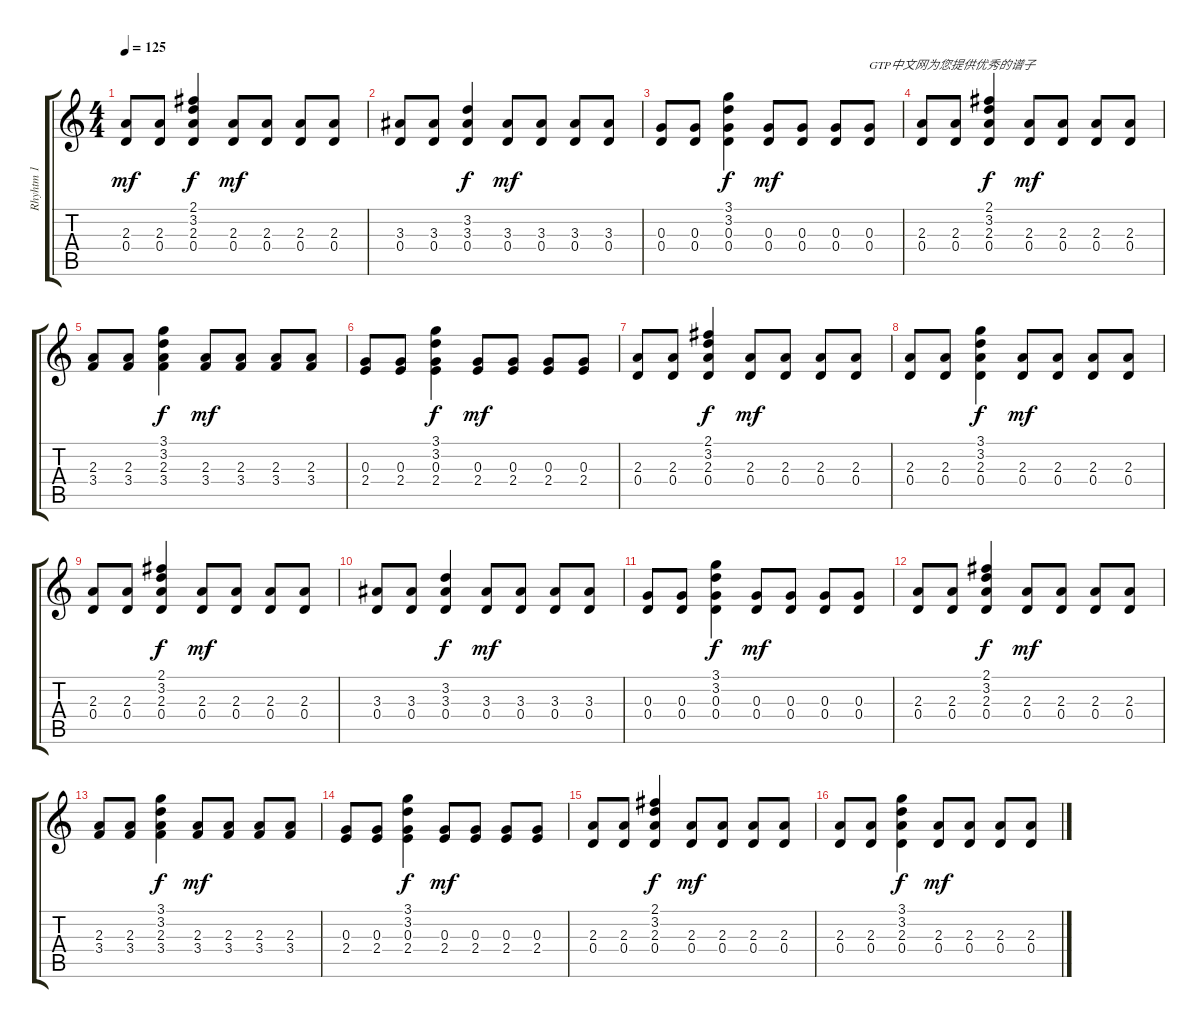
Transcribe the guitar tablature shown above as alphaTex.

\track ("Rhyhtm 1" "Rhyhtm 1") {instrument overdrivenguitar}
\staff {score tabs}
\tuning (E4 B3 G3 D3 A2 E2) {hide}
\ts (4 4)
\tempo 125
\clef g2
\ks c
(2.3 0.4).8{dy mf instrument overdrivenguitar} (2.3 0.4).8 (2.1 3.2 2.3 0.4).4{dy f} (2.3 0.4).8{dy mf} (2.3 0.4).8 (2.3 0.4).8 (2.3 0.4).8 |
(3.3 0.4).8 (3.3 0.4).8 (3.2 3.3 0.4).4{dy f} (3.3 0.4).8{dy mf} (3.3 0.4).8 (3.3 0.4).8 (3.3 0.4).8 |
(0.3 0.4).8 (0.3 0.4).8 (3.1 3.2 0.3 0.4).4{dy f} (0.3 0.4).8{dy mf} (0.3 0.4).8 (0.3 0.4).8 (0.3 0.4).8{txt "GTP中文网为您提供优秀的谱子"} |
(2.3 0.4).8 (2.3 0.4).8 (2.1 3.2 2.3 0.4).4{dy f} (2.3 0.4).8{dy mf} (2.3 0.4).8 (2.3 0.4).8 (2.3 0.4).8 |
(2.3 3.4).8 (2.3 3.4).8 (3.1 3.2 2.3 3.4).4{dy f} (2.3 3.4).8{dy mf} (2.3 3.4).8 (2.3 3.4).8 (2.3 3.4).8 |
(0.3 2.4).8 (0.3 2.4).8 (3.1 3.2 0.3 2.4).4{dy f} (0.3 2.4).8{dy mf} (0.3 2.4).8 (0.3 2.4).8 (0.3 2.4).8 |
(2.3 0.4).8 (2.3 0.4).8 (2.1 3.2 2.3 0.4).4{dy f} (2.3 0.4).8{dy mf} (2.3 0.4).8 (2.3 0.4).8 (2.3 0.4).8 |
(2.3 0.4).8 (2.3 0.4).8 (3.1 3.2 2.3 0.4).4{dy f} (2.3 0.4).8{dy mf} (2.3 0.4).8 (2.3 0.4).8 (2.3 0.4).8 |
(2.3 0.4).8 (2.3 0.4).8 (2.1 3.2 2.3 0.4).4{dy f} (2.3 0.4).8{dy mf} (2.3 0.4).8 (2.3 0.4).8 (2.3 0.4).8 |
(3.3 0.4).8 (3.3 0.4).8 (3.2 3.3 0.4).4{dy f} (3.3 0.4).8{dy mf} (3.3 0.4).8 (3.3 0.4).8 (3.3 0.4).8 |
(0.3 0.4).8 (0.3 0.4).8 (3.1 3.2 0.3 0.4).4{dy f} (0.3 0.4).8{dy mf} (0.3 0.4).8 (0.3 0.4).8 (0.3 0.4).8 |
(2.3 0.4).8 (2.3 0.4).8 (2.1 3.2 2.3 0.4).4{dy f} (2.3 0.4).8{dy mf} (2.3 0.4).8 (2.3 0.4).8 (2.3 0.4).8 |
(2.3 3.4).8 (2.3 3.4).8 (3.1 3.2 2.3 3.4).4{dy f} (2.3 3.4).8{dy mf} (2.3 3.4).8 (2.3 3.4).8 (2.3 3.4).8 |
(0.3 2.4).8 (0.3 2.4).8 (3.1 3.2 0.3 2.4).4{dy f} (0.3 2.4).8{dy mf} (0.3 2.4).8 (0.3 2.4).8 (0.3 2.4).8 |
(2.3 0.4).8 (2.3 0.4).8 (2.1 3.2 2.3 0.4).4{dy f} (2.3 0.4).8{dy mf} (2.3 0.4).8 (2.3 0.4).8 (2.3 0.4).8 |
(2.3 0.4).8 (2.3 0.4).8 (3.1 3.2 2.3 0.4).4{dy f} (2.3 0.4).8{dy mf} (2.3 0.4).8 (2.3 0.4).8 (2.3 0.4).8
